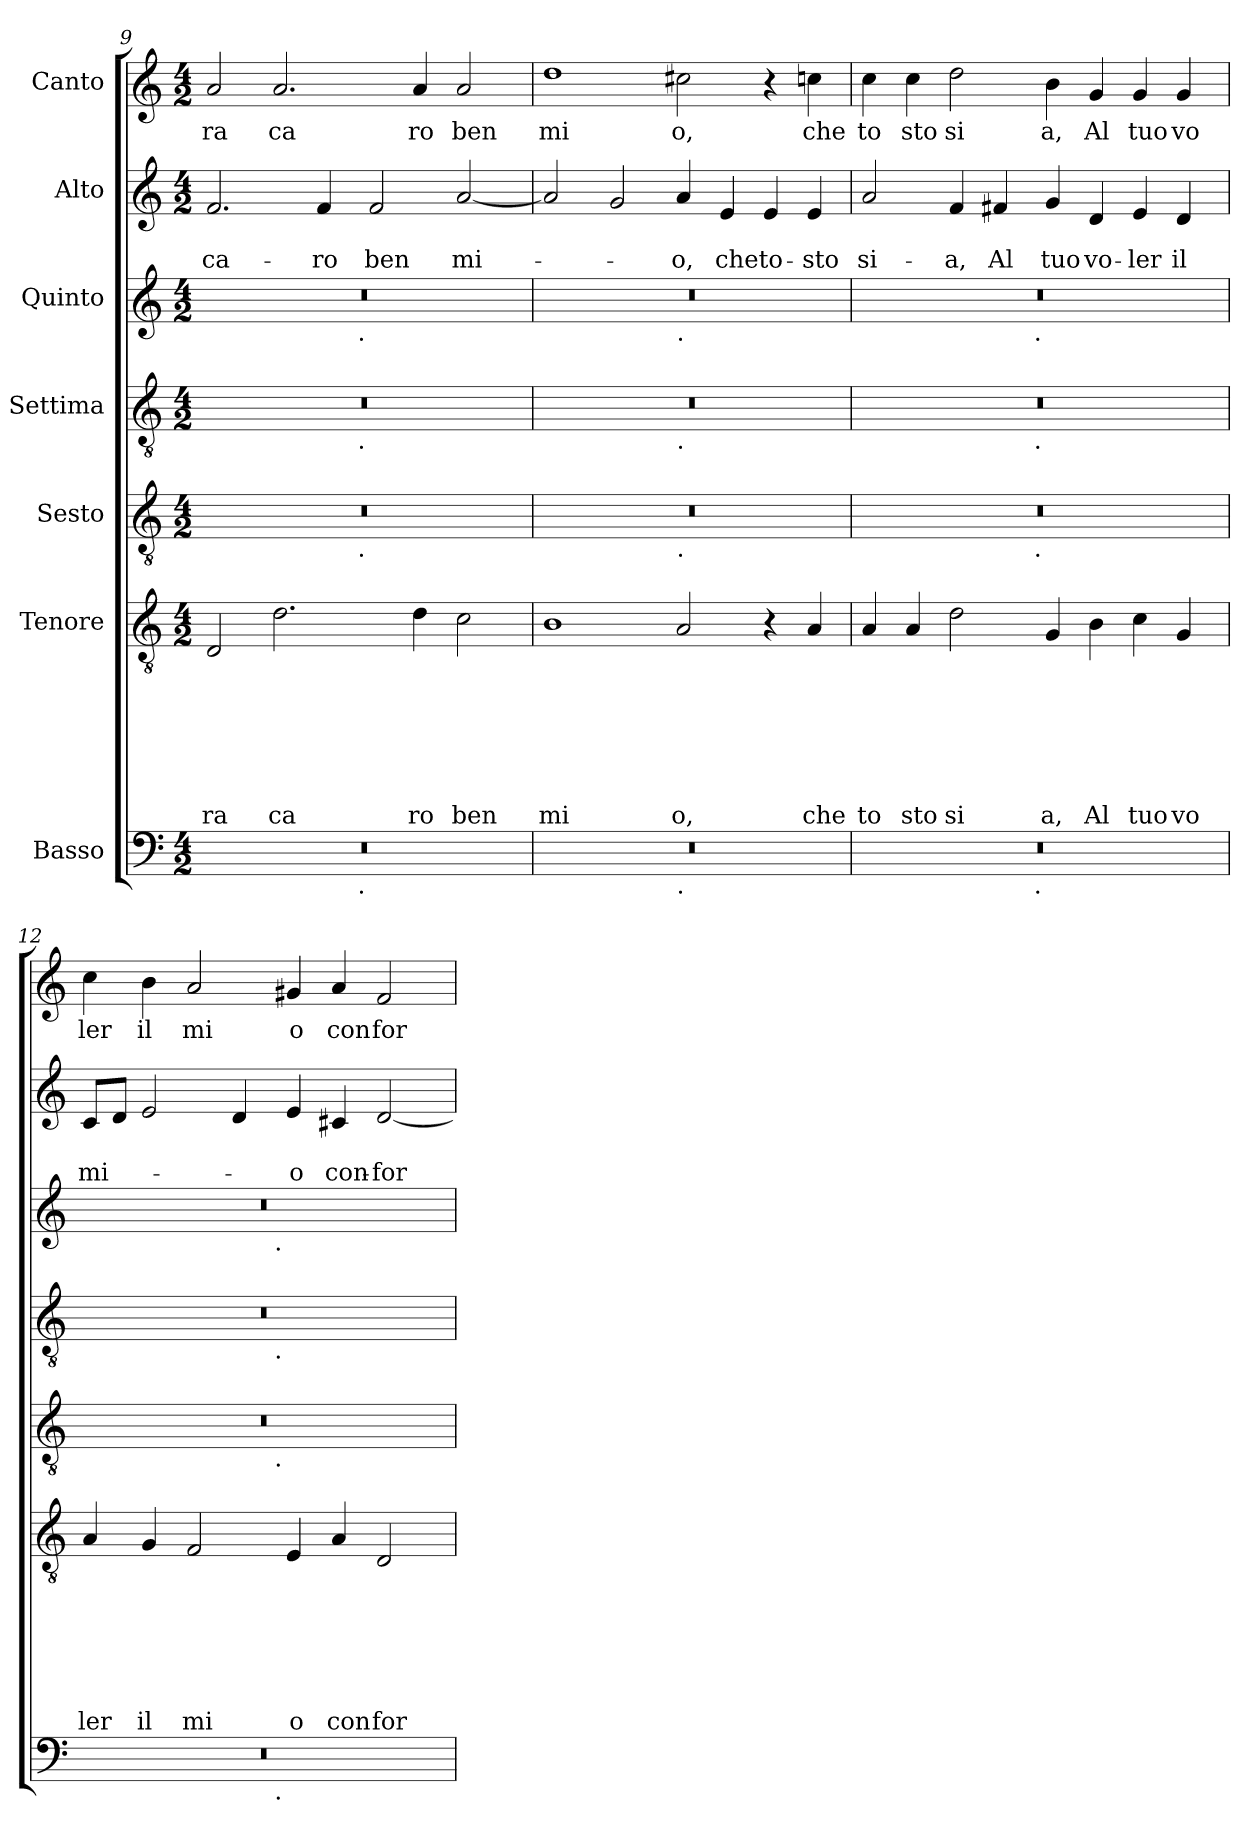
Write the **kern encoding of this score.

**kern	**kern	**text	**text	**text	**text	**text	**text	**text	**kern	**kern	**kern	**kern	**text	**text	**kern	**text
*part7	*part6	*part6	*part6	*part6	*part6	*part6	*part6	*part6	*part5	*part4	*part3	*part2	*part2	*part2	*part1	*part1
*staff7	*staff6	*staff6	*staff6	*staff6	*staff6	*staff6	*staff6	*staff6	*staff5	*staff4	*staff3	*staff2	*staff2	*staff2	*staff1	*staff1
*I"Basso	*I"Tenore	*	*	*	*	*	*	*	*I"Sesto	*I"Settima	*I"Quinto	*I"Alto	*	*	*I"Canto	*
*clefF4	*clefGv2	*	*	*	*	*	*	*	*clefGv2	*clefGv2	*clefG2	*clefG2	*	*	*clefG2	*
*k[]	*k[]	*	*	*	*	*	*	*	*k[]	*k[]	*k[]	*k[]	*	*	*k[]	*
*C:	*C:	*	*	*	*	*	*	*	*C:	*C:	*C:	*C:	*	*	*C:	*
*M4/2	*M4/2	*	*	*	*	*	*	*	*M4/2	*M4/2	*M4/2	*M4/2	*	*	*M4/2	*
=9	=9	=9	=9	=9	=9	=9	=9	=9	=9	=9	=9	=9	=9	=9	=9	=9
!	!	!	!	!	!	!	!	!LO:LY:b	!	!	!	!	!	!LO:LY:b	!	!LO:LY:b
*^	*	*	*	*	*	*	*	*	*^	*^	*^	*	*	*	*	*
0r	2ryy	2D/	.	.	.	.	.	.	ra	0r	2ryy	0r	2ryy	0r	2ryy	2.f/	.	ca-	2a/	ra
!	!	!	!	!	!	!	!	!	!LO:LY:b	!	!	!	!	!	!	!	!	!	!	!LO:LY:b
.	4...ryy	2.d\	.	.	.	.	.	.	ca	.	4...ryy	.	4...ryy	.	4...ryy	.	.	.	2.a/	ca
!	!	!	!	!	!	!	!	!	!	!	!	!	!	!	!	!	!	!LO:LY:b	!	!
.	.	.	.	.	.	.	.	.	.	.	.	.	.	.	.	4f/	.	-ro	.	.
!	!	!	!	!	!	!	!	!	!	!	!	!	!	!	!LO:TX:b:t=.	!	!	!	!	!
!	!	!	!	!	!	!	!	!	!	!	!	!	!LO:TX:b:t=.	!	!	!	!	!	!	!
!	!	!	!	!	!	!	!	!	!	!	!LO:TX:b:t=.	!	!	!	!	!	!	!	!	!
!	!LO:TX:b:t=.	!	!	!	!	!	!	!	!	!	!	!	!	!	!	!	!	!	!	!
.	1ryy	.	.	.	.	.	.	.	.	.	1ryy	.	1ryy	.	1ryy	.	.	.	.	.
!	!	!	!	!	!	!	!	!	!	!	!	!	!	!	!	!	!	!LO:LY:b	!	!
.	.	.	.	.	.	.	.	.	.	.	.	.	.	.	.	2f/	.	ben	.	.
!	!	!	!	!	!	!	!	!	!LO:LY:b	!	!	!	!	!	!	!	!	!	!	!LO:LY:b
.	.	4d\	.	.	.	.	.	.	ro	.	.	.	.	.	.	.	.	.	4a/	ro
!	!	!	!	!	!	!	!	!	!LO:LY:b	!	!	!	!	!	!	!	!	!LO:LY:b	!	!LO:LY:b
.	.	2c\	.	.	.	.	.	.	ben	.	.	.	.	.	.	[<2a/	.	mi-	2a/	ben
.	32ryy	.	.	.	.	.	.	.	.	.	32ryy	.	32ryy	.	32ryy	.	.	.	.	.
=10	=10	=10	=10	=10	=10	=10	=10	=10	=10	=10	=10	=10	=10	=10	=10	=10	=10	=10	=10	=10
!	!	!	!	!	!	!	!	!	!LO:LY:b	!	!	!	!	!	!	!	!	!	!	!LO:LY:b
0r	1ryy	1B	.	.	.	.	.	.	mi	0r	1ryy	0r	1ryy	0r	1ryy	2a/]	.	.	1dd	mi
.	.	.	.	.	.	.	.	.	.	.	.	.	.	.	.	2g/	.	.	.	.
!	!	!	!	!	!	!	!	!	!	!	!	!	!	!	!LO:TX:b:t=.	!	!	!	!	!
!	!	!	!	!	!	!	!	!	!	!	!	!	!LO:TX:b:t=.	!	!	!	!	!	!	!
!	!	!	!	!	!	!	!	!	!	!	!LO:TX:b:t=.	!	!	!	!	!	!	!	!	!
!	!LO:TX:b:t=.	!	!	!	!	!	!	!	!	!	!	!	!	!	!	!	!	!	!	!
!	!	!	!	!	!	!	!	!	!LO:LY:b	!	!	!	!	!	!	!	!	!LO:LY:b	!	!LO:LY:b
.	1ryy	2A/	.	.	.	.	.	.	o,	.	1ryy	.	1ryy	.	1ryy	4a/	.	-o,	2cc#X\	o,
!	!	!	!	!	!	!	!	!	!	!	!	!	!	!	!	!	!	!LO:LY:b	!	!
.	.	.	.	.	.	.	.	.	.	.	.	.	.	.	.	4e/	.	che	.	.
!	!	!	!	!	!	!	!	!	!	!	!	!	!	!	!	!	!	!LO:LY:b	!	!
.	.	4r	.	.	.	.	.	.	.	.	.	.	.	.	.	4e/	.	to-	4r	.
!	!	!	!	!	!	!	!	!	!LO:LY:b	!	!	!	!	!	!	!	!	!LO:LY:b	!	!LO:LY:b
.	.	4A/	.	.	.	.	.	.	che	.	.	.	.	.	.	4e/	.	-sto	4ccn\	che
=11	=11	=11	=11	=11	=11	=11	=11	=11	=11	=11	=11	=11	=11	=11	=11	=11	=11	=11	=11	=11
!	!	!	!	!	!	!	!	!	!LO:LY:b	!	!	!	!	!	!	!	!	!LO:LY:b	!	!LO:LY:b
0r	2ryy	4A/	.	.	.	.	.	.	to	0r	2ryy	0r	2ryy	0r	2ryy	2a/	.	si-	4cc\	to
!	!	!	!	!	!	!	!	!	!LO:LY:b	!	!	!	!	!	!	!	!	!	!	!LO:LY:b
.	.	4A/	.	.	.	.	.	.	sto	.	.	.	.	.	.	.	.	.	4cc\	sto
!	!	!	!	!	!	!	!	!	!LO:LY:b	!	!	!	!	!	!	!	!	!LO:LY:b	!	!LO:LY:b
.	4...ryy	2d\	.	.	.	.	.	.	si	.	4...ryy	.	4...ryy	.	4...ryy	4f/	.	-a,	2dd\	si
!	!	!	!	!	!	!	!	!	!	!	!	!	!	!	!	!	!	!LO:LY:b	!	!
.	.	.	.	.	.	.	.	.	.	.	.	.	.	.	.	4f#X/	.	Al	.	.
!	!	!	!	!	!	!	!	!	!	!	!	!	!	!	!LO:TX:b:t=.	!	!	!	!	!
!	!	!	!	!	!	!	!	!	!	!	!	!	!LO:TX:b:t=.	!	!	!	!	!	!	!
!	!	!	!	!	!	!	!	!	!	!	!LO:TX:b:t=.	!	!	!	!	!	!	!	!	!
!	!LO:TX:b:t=.	!	!	!	!	!	!	!	!	!	!	!	!	!	!	!	!	!	!	!
.	1ryy	.	.	.	.	.	.	.	.	.	1ryy	.	1ryy	.	1ryy	.	.	.	.	.
!	!	!	!	!	!	!	!	!	!LO:LY:b	!	!	!	!	!	!	!	!	!LO:LY:b	!	!LO:LY:b
.	.	4G/	.	.	.	.	.	.	a,	.	.	.	.	.	.	4g/	.	tuo	4b\	a,
!	!	!	!	!	!	!	!	!	!LO:LY:b	!	!	!	!	!	!	!	!	!LO:LY:b	!	!LO:LY:b
.	.	4B\	.	.	.	.	.	.	Al	.	.	.	.	.	.	4d/	.	vo-	4g/	Al
!	!	!	!	!	!	!	!	!	!LO:LY:b	!	!	!	!	!	!	!	!	!LO:LY:b	!	!LO:LY:b
.	.	4c\	.	.	.	.	.	.	tuo	.	.	.	.	.	.	4e/	.	-ler	4g/	tuo
!	!	!	!	!	!	!	!	!	!LO:LY:b	!	!	!	!	!	!	!	!	!LO:LY:b	!	!LO:LY:b
.	.	4G/	.	.	.	.	.	.	vo	.	.	.	.	.	.	4d/	.	il	4g/	vo
.	32ryy	.	.	.	.	.	.	.	.	.	32ryy	.	32ryy	.	32ryy	.	.	.	.	.
!!LO:PB:g=z
=12	=12	=12	=12	=12	=12	=12	=12	=12	=12	=12	=12	=12	=12	=12	=12	=12	=12	=12	=12	=12
!	!	!	!	!	!	!	!	!	!LO:LY:b	!	!	!	!	!	!	!	!	!LO:LY:b	!	!LO:LY:b
0r	2ryy	4A/	.	.	.	.	.	.	ler	0r	2ryy	0r	2ryy	0r	2ryy	8c/L	.	mi-	4cc\	ler
.	.	.	.	.	.	.	.	.	.	.	.	.	.	.	.	8d/J	.	.	.	.
!	!	!	!	!	!	!	!	!	!LO:LY:b	!	!	!	!	!	!	!	!	!	!	!LO:LY:b
.	.	4G/	.	.	.	.	.	.	il	.	.	.	.	.	.	2e/	.	.	4b\	il
!	!	!	!	!	!	!	!	!	!LO:LY:b	!	!	!	!	!	!	!	!	!	!	!LO:LY:b
.	4...ryy	2F/	.	.	.	.	.	.	mi	.	4...ryy	.	4...ryy	.	4...ryy	.	.	.	2a/	mi
.	.	.	.	.	.	.	.	.	.	.	.	.	.	.	.	4d/	.	.	.	.
!	!	!	!	!	!	!	!	!	!	!	!	!	!	!	!LO:TX:b:t=.	!	!	!	!	!
!	!	!	!	!	!	!	!	!	!	!	!	!	!LO:TX:b:t=.	!	!	!	!	!	!	!
!	!	!	!	!	!	!	!	!	!	!	!LO:TX:b:t=.	!	!	!	!	!	!	!	!	!
!	!LO:TX:b:t=.	!	!	!	!	!	!	!	!	!	!	!	!	!	!	!	!	!	!	!
.	1ryy	.	.	.	.	.	.	.	.	.	1ryy	.	1ryy	.	1ryy	.	.	.	.	.
!	!	!	!	!	!	!	!	!	!LO:LY:b	!	!	!	!	!	!	!	!	!LO:LY:b	!	!LO:LY:b
.	.	4E/	.	.	.	.	.	.	o	.	.	.	.	.	.	4e/	.	-o	4g#X/	o
!	!	!	!	!	!	!	!	!	!LO:LY:b	!	!	!	!	!	!	!	!	!LO:LY:b	!	!LO:LY:b
.	.	4A/	.	.	.	.	.	.	con	.	.	.	.	.	.	4c#X/	.	con-	4a/	con
!	!	!	!	!	!	!	!	!	!LO:LY:b	!	!	!	!	!	!	!	!	!LO:LY:b	!	!LO:LY:b
.	.	2D/	.	.	.	.	.	.	for	.	.	.	.	.	.	[<2d/	.	-for-	2f/	for
.	32ryy	.	.	.	.	.	.	.	.	.	32ryy	.	32ryy	.	32ryy	.	.	.	.	.
*	*	*	*	*	*	*	*	*	*	*v	*v	*	*	*v	*v	*	*	*	*	*
*v	*v	*	*	*	*	*	*	*	*	*	*v	*v	*	*	*	*	*	*
=	=	=	=	=	=	=	=	=	=	=	=	=	=	=	=	=
*-	*-	*-	*-	*-	*-	*-	*-	*-	*-	*-	*-	*-	*-	*-	*-	*-
